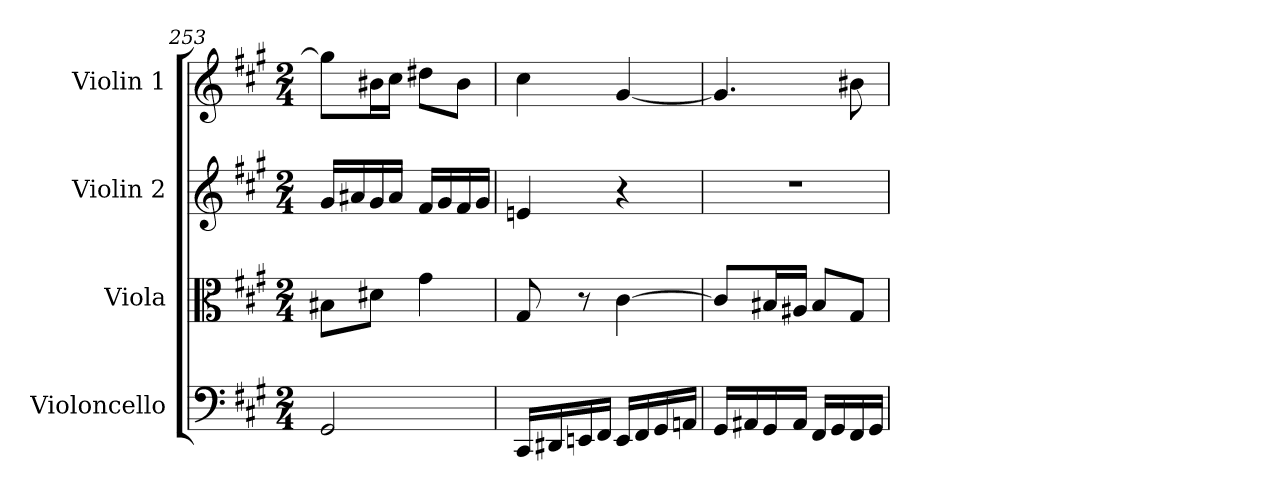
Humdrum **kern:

**kern	**kern	**kern	**kern
*part4	*part3	*part2	*part1
*staff4	*staff3	*staff2	*staff1
*I"Violoncello	*I"Viola	*I"Violin 2	*I"Violin 1
*I'Vc	*I'Vla	*I'Vln	*I'Vln
*clefF4	*clefC3	*clefG2	*clefG2
*k[f#c#g#]	*k[f#c#g#]	*k[f#c#g#]	*k[f#c#g#]
*M2/4	*M2/4	*M2/4	*M2/4
=253	=253	=253	=253
2GG#/	8B#X\L	16g#/LL	8gg#\L]
.	.	16a#X/	.
.	8d#X\J	16g#/	16b#X\L
.	.	16a#/JJ	16cc#\JJ
.	4g#\	16f#/LL	8dd#X\L
.	.	16g#/	.
.	.	16f#/	8b#\J
.	.	16g#/JJ	.
=254	=254	=254	=254
16CC#/LL	8G#/	4en/	4cc#\
16DD#X/	.	.	.
16EEn/	8r	.	.
16FF#/JJ	.	.	.
16EE/LL	[4c#\	4r	[4g#/
16FF#/	.	.	.
16GG#/	.	.	.
16AAn/JJ	.	.	.
!!LO:LB:g=z
=255	=255	=255	=255
16GG#/LL	8c#/L]	2r	4.g#/]
16AA#X/	.	.	.
16GG#/	16B#X/L	.	.
16AA#/JJ	16A#X/JJ	.	.
16FF#/LL	8B#/L	.	.
16GG#/	.	.	.
16FF#/	8G#/J	.	8b#X\
16GG#/JJ	.	.	.
=	=	=	=
*-	*-	*-	*-
